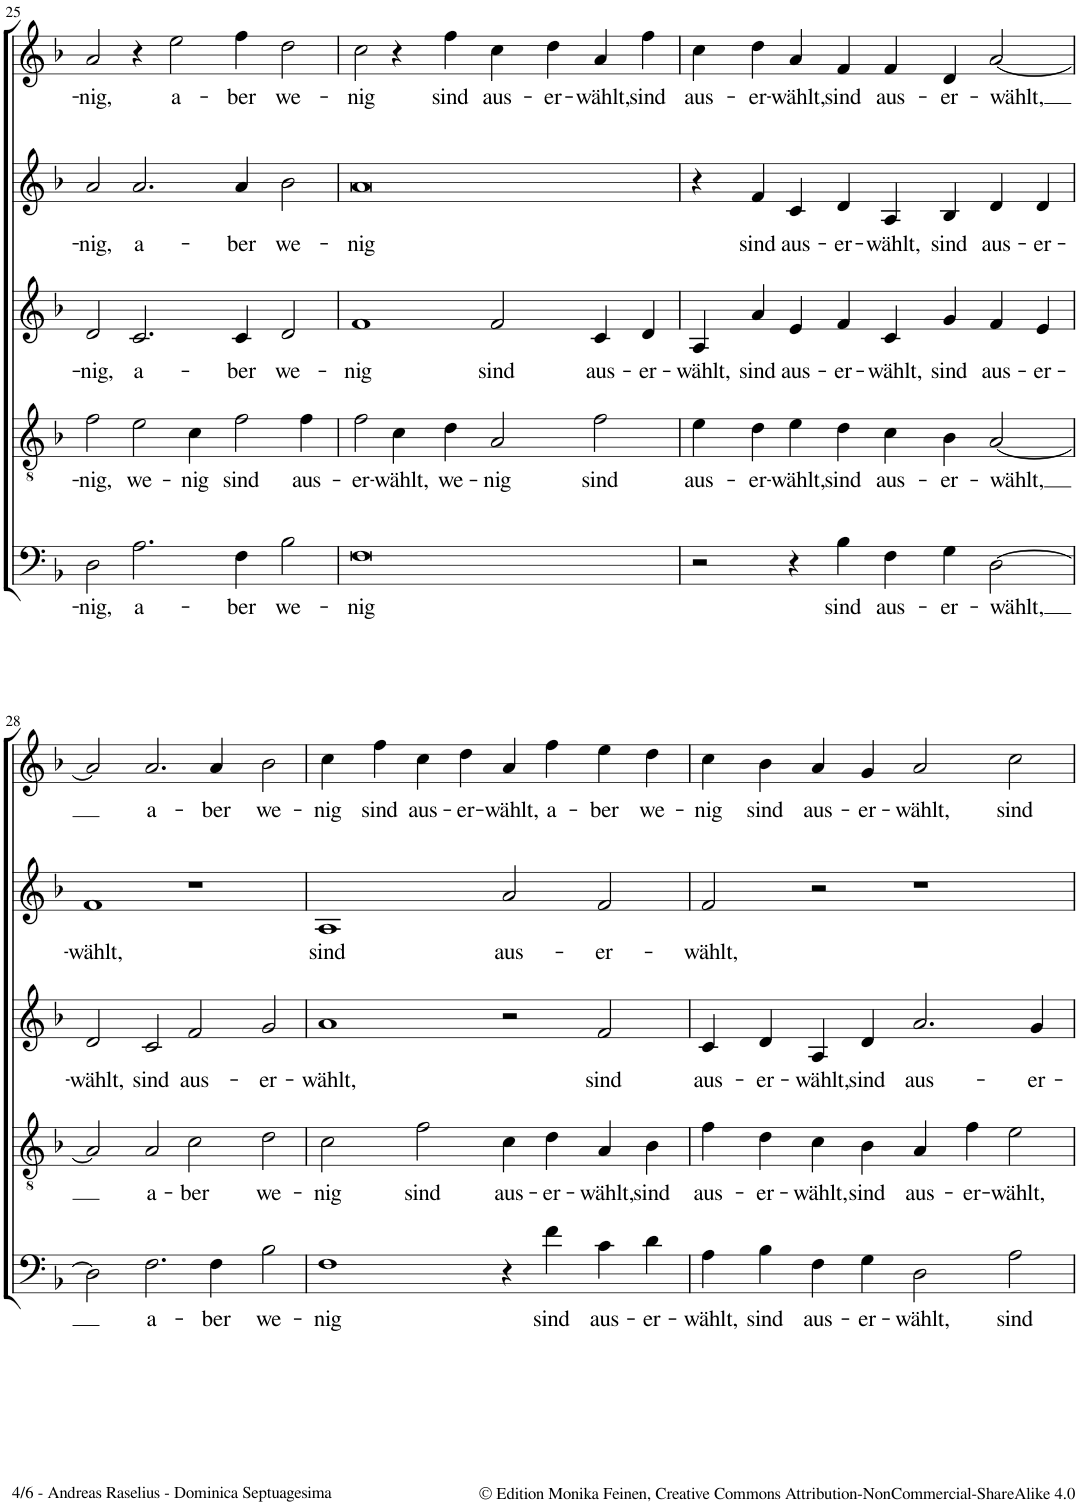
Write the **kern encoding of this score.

**kern	**text	**kern	**text	**kern	**text	**kern	**text	**kern	**text
*part5	*part5	*part4	*part4	*part3	*part3	*part2	*part2	*part1	*part1
*staff5	*staff5	*staff4	*staff4	*staff3	*staff3	*staff2	*staff2	*staff1	*staff1
*I"Bassus	*	*I"Tenor [Hypoaeolius]	*	*I"Quintus	*	*I"Altus	*	*I"Cantus	*
!!LO:PB:g=z
*clefF4	*	*clefGv2	*	*clefG2	*	*clefG2	*	*clefG2	*
*k[b-]	*	*k[b-]	*	*k[b-]	*	*k[b-]	*	*k[b-]	*
*M4/2	*	*M4/2	*	*M4/2	*	*M4/2	*	*M4/2	*
*met(c|)	*	*met(c|)	*	*met(c|)	*	*met(c|)	*	*met(c|)	*
=25	=25	=25	=25	=25	=25	=25	=25	=25	=25
!	!LO:LY:b	!	!LO:LY:b	!	!LO:LY:b	!	!LO:LY:b	!	!LO:LY:b
2D\	-nig,	2f\	-nig,	2d/	-nig,	2a/	-nig,	2a/	-nig,
!	!LO:LY:b	!	!LO:LY:b	!	!LO:LY:b	!	!LO:LY:b	!	!
2.A\	a-	2e\	we-	2.c/	a-	2.a/	a-	4r	.
!	!	!	!	!	!	!	!	!	!LO:LY:b
.	.	.	.	.	.	.	.	2ee\	a-
!	!	!	!LO:LY:b	!	!	!	!	!	!
.	.	4c\	-nig	.	.	.	.	.	.
!	!LO:LY:b	!	!LO:LY:b	!	!LO:LY:b	!	!LO:LY:b	!	!LO:LY:b
4F\	-ber	2f\	sind	4c/	-ber	4a/	-ber	4ff\	-ber
!	!LO:LY:b	!	!	!	!LO:LY:b	!	!LO:LY:b	!	!LO:LY:b
2B-\	we-	.	.	2d/	we-	2b-\	we-	2dd\	we-
!	!	!	!LO:LY:b	!	!	!	!	!	!
.	.	4f\	aus-	.	.	.	.	.	.
=26	=26	=26	=26	=26	=26	=26	=26	=26	=26
!	!LO:LY:b	!	!LO:LY:b	!	!LO:LY:b	!	!LO:LY:b	!	!LO:LY:b
0F	nig	2f\	er-	1f	nig	0a	nig	2cc\	nig
!	!	!	!LO:LY:b	!	!	!	!	!	!
.	.	4c\	-wählt,	.	.	.	.	4r	.
!	!	!	!LO:LY:b	!	!	!	!	!	!LO:LY:b
.	.	4d\	we-	.	.	.	.	4ff\	sind
!	!	!	!LO:LY:b	!	!LO:LY:b	!	!	!	!LO:LY:b
.	.	2A/	-nig	2f/	sind	.	.	4cc\	aus-
!	!	!	!	!	!	!	!	!	!LO:LY:b
.	.	.	.	.	.	.	.	4dd\	-er-
!	!	!	!LO:LY:b	!	!LO:LY:b	!	!	!	!LO:LY:b
.	.	2f\	sind	4c/	aus-	.	.	4a/	-wählt,
!	!	!	!	!	!LO:LY:b	!	!	!	!LO:LY:b
.	.	.	.	4d/	-er-	.	.	4ff\	sind
=27	=27	=27	=27	=27	=27	=27	=27	=27	=27
!	!	!	!LO:LY:b	!	!LO:LY:b	!	!	!	!LO:LY:b
2r	.	4e\	aus-	4A/	-wählt,	4r	.	4cc\	aus-
!	!	!	!LO:LY:b	!	!LO:LY:b	!	!LO:LY:b	!	!LO:LY:b
.	.	4d\	-er-	4a/	sind	4f/	sind	4dd\	-er-
!	!	!	!LO:LY:b	!	!LO:LY:b	!	!LO:LY:b	!	!LO:LY:b
4r	.	4e\	-wählt,	4e/	aus-	4c/	aus-	4a/	-wählt,
!	!LO:LY:b	!	!LO:LY:b	!	!LO:LY:b	!	!LO:LY:b	!	!LO:LY:b
4B-\	sind	4d\	sind	4f/	-er-	4d/	-er-	4f/	sind
!	!LO:LY:b	!	!LO:LY:b	!	!LO:LY:b	!	!LO:LY:b	!	!LO:LY:b
4F\	aus-	4c\	aus-	4c/	-wählt,	4A/	-wählt,	4f/	aus-
!	!LO:LY:b	!	!LO:LY:b	!	!LO:LY:b	!	!LO:LY:b	!	!LO:LY:b
4G\	-er-	4B-\	-er-	4g/	sind	4B-/	sind	4d/	-er-
!	!LO:LY:b	!	!LO:LY:b	!	!LO:LY:b	!	!LO:LY:b	!	!LO:LY:b
[2D\	-wählt,	[2A/	-wählt,	4f/	aus-	4d/	aus-	[2a/	-wählt,
!	!	!	!	!	!LO:LY:b	!	!LO:LY:b	!	!
.	.	.	.	4e/	-er-	4d/	-er-	.	.
!!LO:LB:g=z
=28	=28	=28	=28	=28	=28	=28	=28	=28	=28
!	!	!	!	!	!LO:LY:b	!	!LO:LY:b	!	!
2D\]	.	2A/]	.	2d/	-wählt,	1f	-wählt,	2a/]	.
!	!LO:LY:b	!	!LO:LY:b	!	!LO:LY:b	!	!	!	!LO:LY:b
2.F\	a-	2A/	a-	2c/	sind	.	.	2.a/	a-
!	!	!	!LO:LY:b	!	!LO:LY:b	!	!	!	!
.	.	2c\	-ber	2f/	aus-	1r	.	.	.
!	!LO:LY:b	!	!	!	!	!	!	!	!LO:LY:b
4F\	-ber	.	.	.	.	.	.	4a/	-ber
!	!LO:LY:b	!	!LO:LY:b	!	!LO:LY:b	!	!	!	!LO:LY:b
2B-\	we-	2d\	we-	2g/	-er-	.	.	2b-\	we-
=29	=29	=29	=29	=29	=29	=29	=29	=29	=29
!	!LO:LY:b	!	!LO:LY:b	!	!LO:LY:b	!	!LO:LY:b	!	!LO:LY:b
1F	-nig	2c\	-nig	1a	-wählt,	1A	sind	4cc\	-nig
!	!	!	!	!	!	!	!	!	!LO:LY:b
.	.	.	.	.	.	.	.	4ff\	sind
!	!	!	!LO:LY:b	!	!	!	!	!	!LO:LY:b
.	.	2f\	sind	.	.	.	.	4cc\	aus-
!	!	!	!	!	!	!	!	!	!LO:LY:b
.	.	.	.	.	.	.	.	4dd\	-er-
!	!	!	!LO:LY:b	!	!	!	!LO:LY:b	!	!LO:LY:b
4r	.	4c\	aus-	2r	.	2a/	aus-	4a/	-wählt,
!	!LO:LY:b	!	!LO:LY:b	!	!	!	!	!	!LO:LY:b
4f\	sind	4d\	-er-	.	.	.	.	4ff\	a-
!	!LO:LY:b	!	!LO:LY:b	!	!LO:LY:b	!	!LO:LY:b	!	!LO:LY:b
4c\	aus-	4A/	-wählt,	2f/	sind	2f/	-er-	4ee\	-ber
!	!LO:LY:b	!	!LO:LY:b	!	!	!	!	!	!LO:LY:b
4d\	-er-	4B-\	sind	.	.	.	.	4dd\	we-
=30	=30	=30	=30	=30	=30	=30	=30	=30	=30
!	!LO:LY:b	!	!LO:LY:b	!	!LO:LY:b	!	!LO:LY:b	!	!LO:LY:b
4A\	wählt,	4f\	aus-	4c/	aus-	2f/	wählt,	4cc\	nig
!	!LO:LY:b	!	!LO:LY:b	!	!LO:LY:b	!	!	!	!LO:LY:b
4B-\	sind	4d\	-er-	4d/	-er-	.	.	4b-\	sind
!	!LO:LY:b	!	!LO:LY:b	!	!LO:LY:b	!	!	!	!LO:LY:b
4F\	aus-	4c\	-wählt,	4A/	-wählt,	2r	.	4a/	aus-
!	!LO:LY:b	!	!LO:LY:b	!	!LO:LY:b	!	!	!	!LO:LY:b
4G\	-er-	4B-\	sind	4d/	sind	.	.	4g/	-er-
!	!LO:LY:b	!	!LO:LY:b	!	!LO:LY:b	!	!	!	!LO:LY:b
2D\	-wählt,	4A/	aus-	2.a/	aus-	1r	.	2a/	-wählt,
!	!	!	!LO:LY:b	!	!	!	!	!	!
.	.	4f\	-er-	.	.	.	.	.	.
!	!LO:LY:b	!	!LO:LY:b	!	!	!	!	!	!LO:LY:b
2A\	sind	2e\	-wählt,	.	.	.	.	2cc\	sind
!	!	!	!	!	!LO:LY:b	!	!	!	!
.	.	.	.	4g/	-er-	.	.	.	.
=	=	=	=	=	=	=	=	=	=
*-	*-	*-	*-	*-	*-	*-	*-	*-	*-
